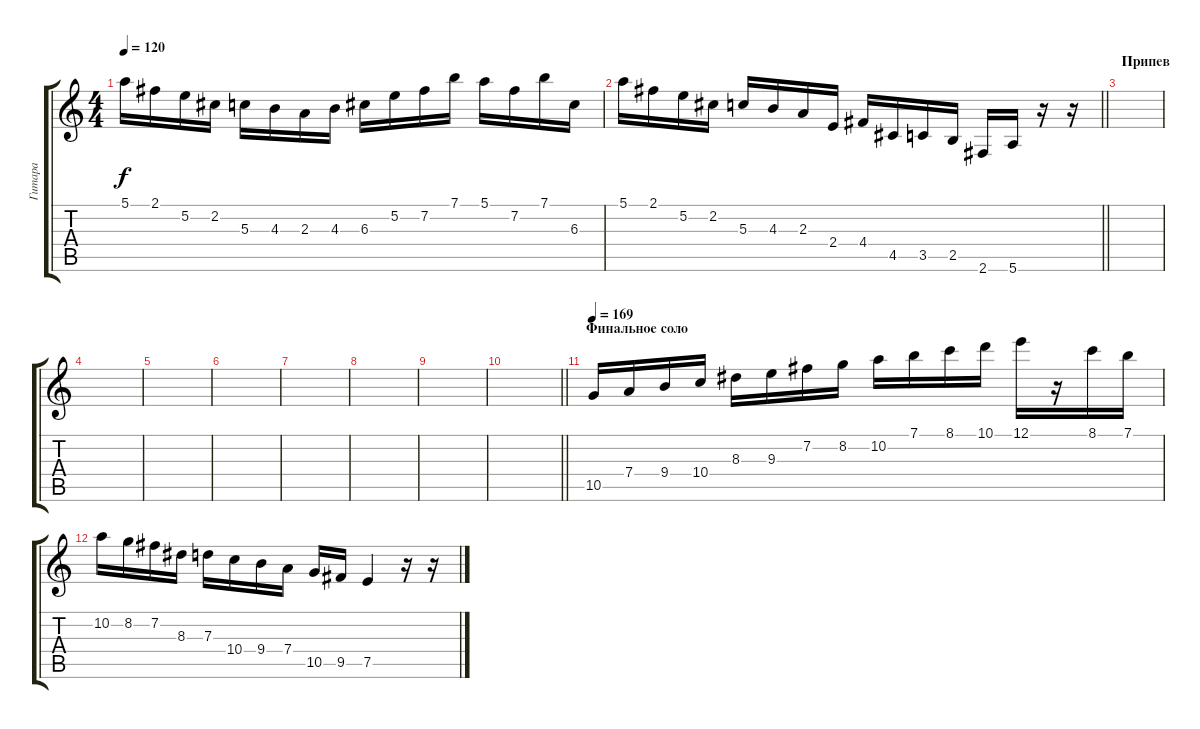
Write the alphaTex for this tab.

\track ("Гитара" "Гитара") {instrument electricguitarclean}
\staff {score tabs}
\tuning (E4 B3 G3 D3 A2 E2) {hide}
\ts (4 4)
\tempo 120
\clef g2
\ks c
5.1.16{dy f} 2.1.16 5.2.16 2.2.16 5.3.16 4.3.16 2.3.16 4.3.16 6.3.16 5.2.16 7.2.16 7.1.16 5.1.16 7.2.16 7.1.16 6.3.16 |
\barLineRight lightlight
5.1.16 2.1.16 5.2.16 2.2.16 5.3.16 4.3.16 2.3.16 2.4.16 4.4.16 4.5.16 3.5.16 2.5.16 2.6.16 5.6.16 r.16 r.16 |
\section ("" "Припев")
|
|
|
|
|
|
|
\barLineRight lightlight
|
\section ("" "Финальное соло")
\tempo 169
10.5.16 7.4.16 9.4.16 10.4.16 8.3.16 9.3.16 7.2.16 8.2.16 10.2.16 7.1.16 8.1.16 10.1.16 12.1.16 r.16 8.1.16 7.1.16 |
10.2.16 8.2.16 7.2.16 8.3.16 7.3.16 10.4.16 9.4.16 7.4.16 10.5.16 9.5.16 7.5.4 r.16 r.16
